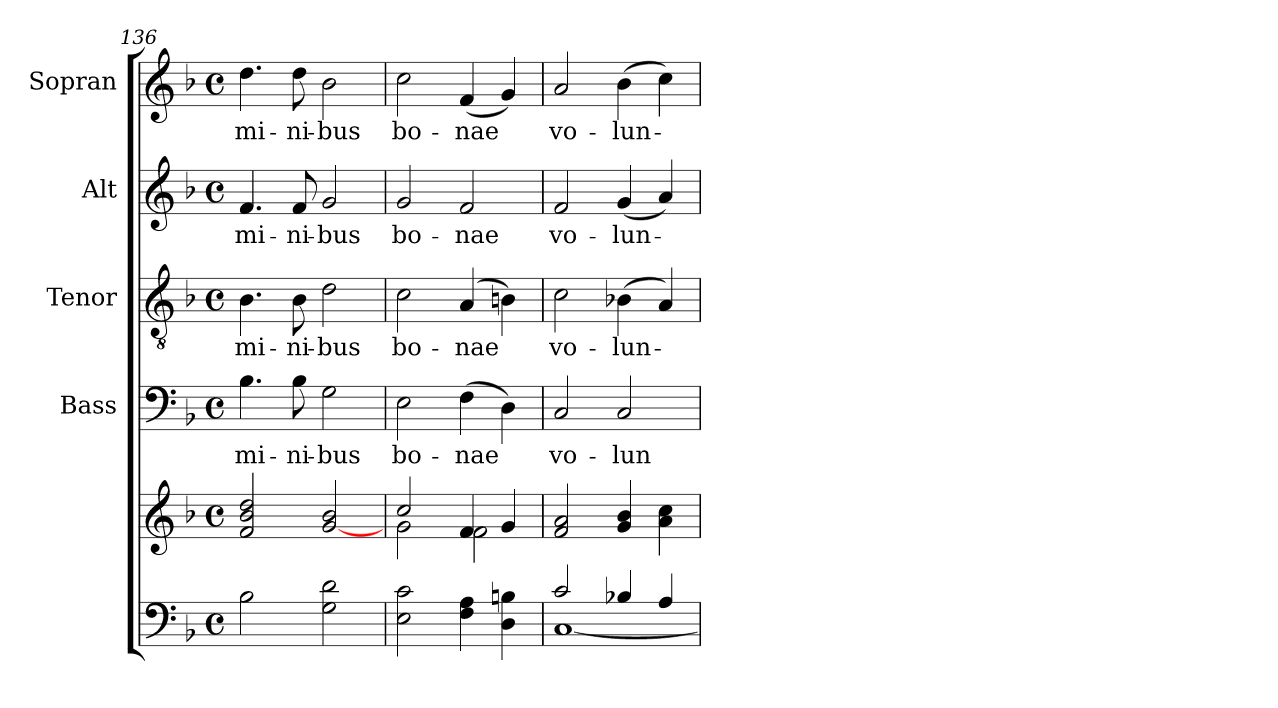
**kern	**kern	**kern	**text	**kern	**text	**kern	**text	**kern	**text
*part5	*part5	*part4	*part4	*part3	*part3	*part2	*part2	*part1	*part1
*staff6	*staff5	*staff4	*staff4	*staff3	*staff3	*staff2	*staff2	*staff1	*staff1
*	*	*I"Bass	*	*I"Tenor	*	*I"Alt	*	*I"Sopran	*
*	*	*I'B.	*	*I'T.	*	*I'A.	*	*I'S.	*
*clefF4	*clefG2	*clefF4	*	*clefGv2	*	*clefG2	*	*clefG2	*
*k[b-]	*k[b-]	*k[b-]	*	*k[b-]	*	*k[b-]	*	*k[b-]	*
*F:	*F:	*F:	*	*F:	*	*F:	*	*F:	*
*M4/4	*M4/4	*M4/4	*	*M4/4	*	*M4/4	*	*M4/4	*
*met(c)	*met(c)	*met(c)	*	*met(c)	*	*met(c)	*	*met(c)	*
=136	=136	=136	=136	=136	=136	=136	=136	=136	=136
!	!	!	!LO:LY:b	!	!LO:LY:b	!	!LO:LY:b	!	!LO:LY:b
2B-\	2f/ 2b-/ 2dd/	4.B-\	-mi-	4.B-\	-mi-	4.f/	-mi-	4.dd\	-mi-
!	!	!	!LO:LY:b	!	!LO:LY:b	!	!LO:LY:b	!	!LO:LY:b
.	.	8B-\	-ni-	8B-\	-ni-	8f/	-ni-	8dd\	-ni-
!	!	!	!LO:LY:b	!	!LO:LY:b	!	!LO:LY:b	!	!LO:LY:b
2G\ 2d\	[2g/ 2b-/	2G\	-bus	2d\	-bus	2g/	-bus	2b-\	-bus
=137	=137	=137	=137	=137	=137	=137	=137	=137	=137
*	*^	*	*	*	*	*	*	*	*
!	!	!	!	!LO:LY:b	!	!LO:LY:b	!	!LO:LY:b	!	!LO:LY:b
2E\ 2c\	2cc/	2g\	2E\	bo-	2c\	bo-	2g/	bo-	2cc\	bo-
!	!	!	!	!LO:LY:b	!	!LO:LY:b	!	!LO:LY:b	!	!LO:LY:b
4F\ 4A\	4f/	2f\	(>4F\	-nae	(4A/	-nae	2f/	-nae	(<4f/	-nae
4D\ 4Bn\	4g/	.	4D\)	.	4Bn\)	.	.	.	4g/)	.
*	*v	*v	*	*	*	*	*	*	*	*
=138	=138	=138	=138	=138	=138	=138	=138	=138	=138
*^	*	*	*	*	*	*	*	*	*
!	!	!	!	!LO:LY:b	!	!LO:LY:b	!	!LO:LY:b	!	!LO:LY:b
2c/	[<1C	2f/ 2a/	2C/	vo-	2c\	vo-	2f/	vo-	2a/	vo-
!	!	!	!	!LO:LY:b	!	!LO:LY:b	!	!LO:LY:b	!	!LO:LY:b
4B-X/	.	4g/ 4b-/	2C/	-lun-	(>4B-X\	-lun-	(<4g/	-lun-	(>4b-\	-lun-
4A/	.	4a\ 4cc\	.	.	4A/)	.	4a/)	.	4cc\)	.
*v	*v	*	*	*	*	*	*	*	*	*
=	=	=	=	=	=	=	=	=	=
*-	*-	*-	*-	*-	*-	*-	*-	*-	*-
